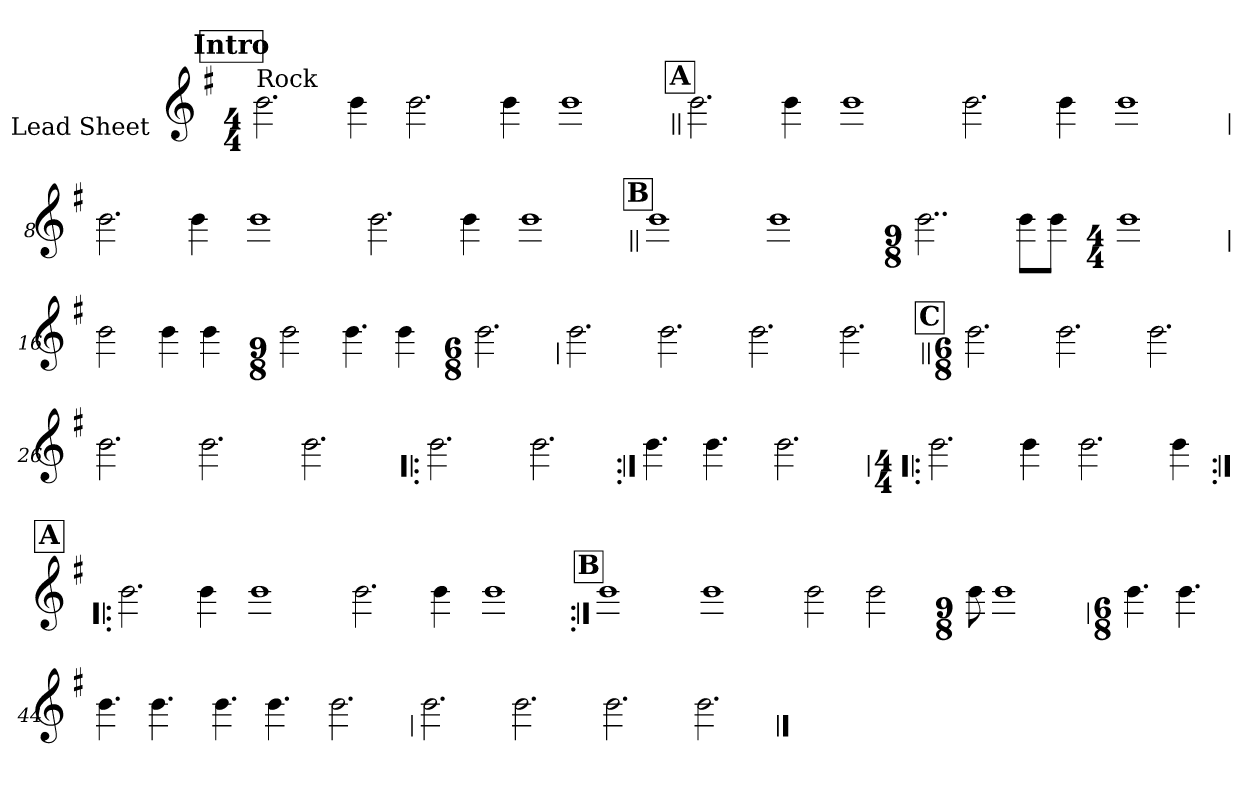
**kern
*part1
*staff1
*I"Lead Sheet
*stria0
*clefG2
*k[f#]
*G:
*M4/4
*MM65
!!LO:REH:place=s1:a:t=Intro
=1||
!LO:TX:a:t=Rock
2.b
4b
=2-
2.b
4b
=3-
1b
!!LO:LB:g=z
!!LO:REH:place=s1:a:t=A
=4||
2.b
4b
=5-
1b
=6-
2.b
4b
=7-
1b
!!LO:LB:g=z
=8
2.b
4b
=9-
1b
=10-
2.b
4b
=11-
1b
!!LO:LB:g=z
!!LO:REH:place=s1:a:t=B
=12||
1b
=13-
1b
=14-
*M9/8
2..b
8b\L
8b\J
=15-
*M4/4
1b
!!LO:LB:g=z
=16
2b
4b
4b
=17-
*M9/8
2b
4.b
4b
=18-
*M6/8
2.b
!!LO:LB:g=z
=19
2.b
=20-
2.b
=21-
2.b
=22-
2.b
!!LO:LB:g=z
!!LO:REH:place=s1:a:t=C
=23||
*M6/8
2.b
=24-
2.b
=25-
2.b
=26-
2.b
=27-
2.b
=28-
2.b
=29!|:
2.b
=30-
2.b
!!LO:LB:g=z
=31:|!
4.b
4.b
=32-
2.b
=33!|:
*M4/4
2.b
4b
=34-
2.b
4b
!!LO:LB:g=z
!!LO:REH:place=s1:a:t=A
=35:|!|:
2.b
4b
=36-
1b
=37-
2.b
4b
=38-
1b
!!LO:LB:g=z
!!LO:REH:place=s1:a:t=B
=39:|!
1b
=40-
1b
=41-
2b
2b
=42-
*M9/8
8b
1b
!!LO:LB:g=z
=43
*M6/8
4.b
4.b
=44-
4.b
4.b
=45-
4.b
4.b
=46-
2.b
!!LO:LB:g=z
=47
2.b
=48-
2.b
=49-
2.b
=50-
2.b
==
*-
